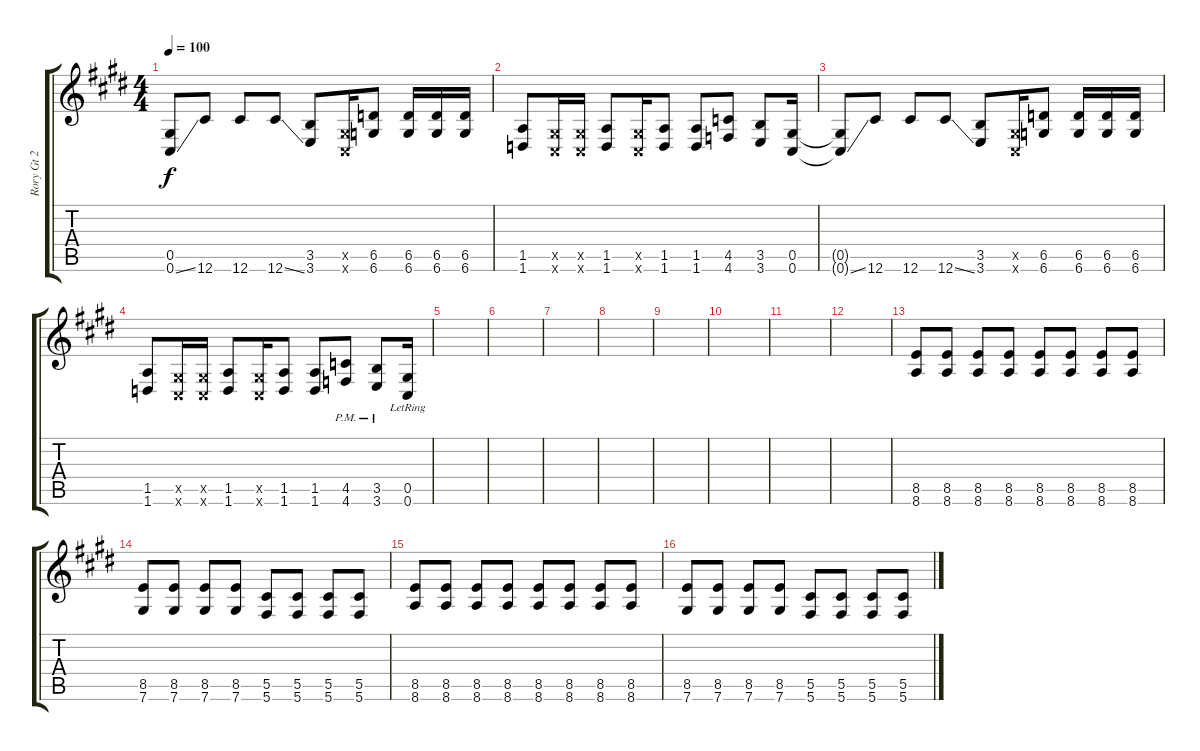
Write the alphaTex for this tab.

\track ("Rory Gt 2" "Rory Gt 2") {instrument overdrivenguitar}
\staff {score tabs}
\tuning (Eb4 Bb3 Gb3 Db3 Ab2 Db2) {hide}
\ts (4 4)
\tempo 100
\clef g2
\ks e
(0.5{t} 0.6{ss t}).8{dy f} 12.6.8 12.6.8 12.6{ss}.8 (3.5 3.6).8 (0.5{x} 0.6{x}).16 (6.5 6.6).8 (6.5 6.6).16 (6.5 6.6).16 (6.5 6.6).16 |
(1.5 1.6).8 (0.5{x} 0.6{x}).16 (0.5{x} 0.6{x}).16 (1.5 1.6).8 (0.5{x} 0.6{x}).16 (1.5 1.6).8 (1.5 1.6).8 (4.5 4.6).8 (3.5 3.6).8 (0.5 0.6).16 |
(0.5{t} 0.6{ss t}).8 12.6.8 12.6.8 12.6{ss}.8 (3.5 3.6).8 (0.5{x} 0.6{x}).16 (6.5 6.6).8 (6.5 6.6).16 (6.5 6.6).16 (6.5 6.6).16 |
(1.5 1.6).8 (0.5{x} 0.6{x}).16 (0.5{x} 0.6{x}).16 (1.5 1.6).8 (0.5{x} 0.6{x}).16 (1.5 1.6).8 (1.5 1.6).8 (4.5{pm} 4.6{pm}).8 (3.5{pm} 3.6{pm}).8 (0.5{lr} 0.6{lr}).16 |
|
|
|
|
|
|
|
|
(8.5 8.6).8 (8.5 8.6).8 (8.5 8.6).8 (8.5 8.6).8 (8.5 8.6).8 (8.5 8.6).8 (8.5 8.6).8 (8.5 8.6).8 |
(8.5 7.6).8 (8.5 7.6).8 (8.5 7.6).8 (8.5 7.6).8 (5.5 5.6).8 (5.5 5.6).8 (5.5 5.6).8 (5.5 5.6).8 |
(8.5 8.6).8 (8.5 8.6).8 (8.5 8.6).8 (8.5 8.6).8 (8.5 8.6).8 (8.5 8.6).8 (8.5 8.6).8 (8.5 8.6).8 |
(8.5 7.6).8 (8.5 7.6).8 (8.5 7.6).8 (8.5 7.6).8 (5.5 5.6).8 (5.5 5.6).8 (5.5 5.6).8 (5.5 5.6).8
